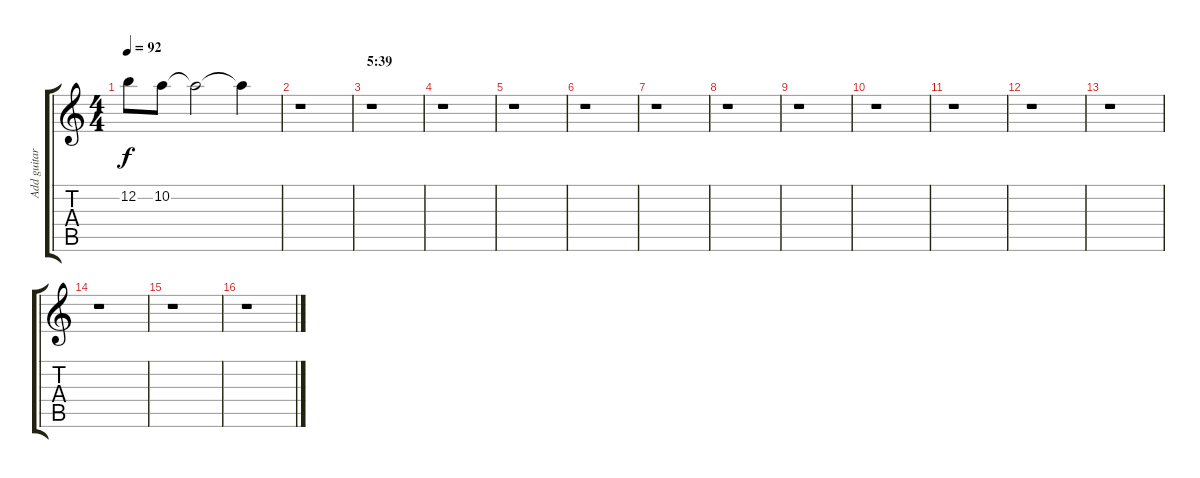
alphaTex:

\track ("Add guitar 2" "Add guitar") {instrument distortionguitar}
\staff {score tabs}
\tuning (E4 B3 G3 D3 A2 E2) {hide}
\ts (4 4)
\tempo 92
\clef g2
\ks c
12.2.8{dy f} 10.2.8 10.2{t}.2 10.2{t}.4 |
r.1 |
\section ("" "5:39")
r.1 |
r.1 |
r.1 |
r.1 |
r.1 |
r.1 |
r.1 |
r.1 |
r.1 |
r.1 |
r.1 |
r.1 |
r.1 |
r.1
